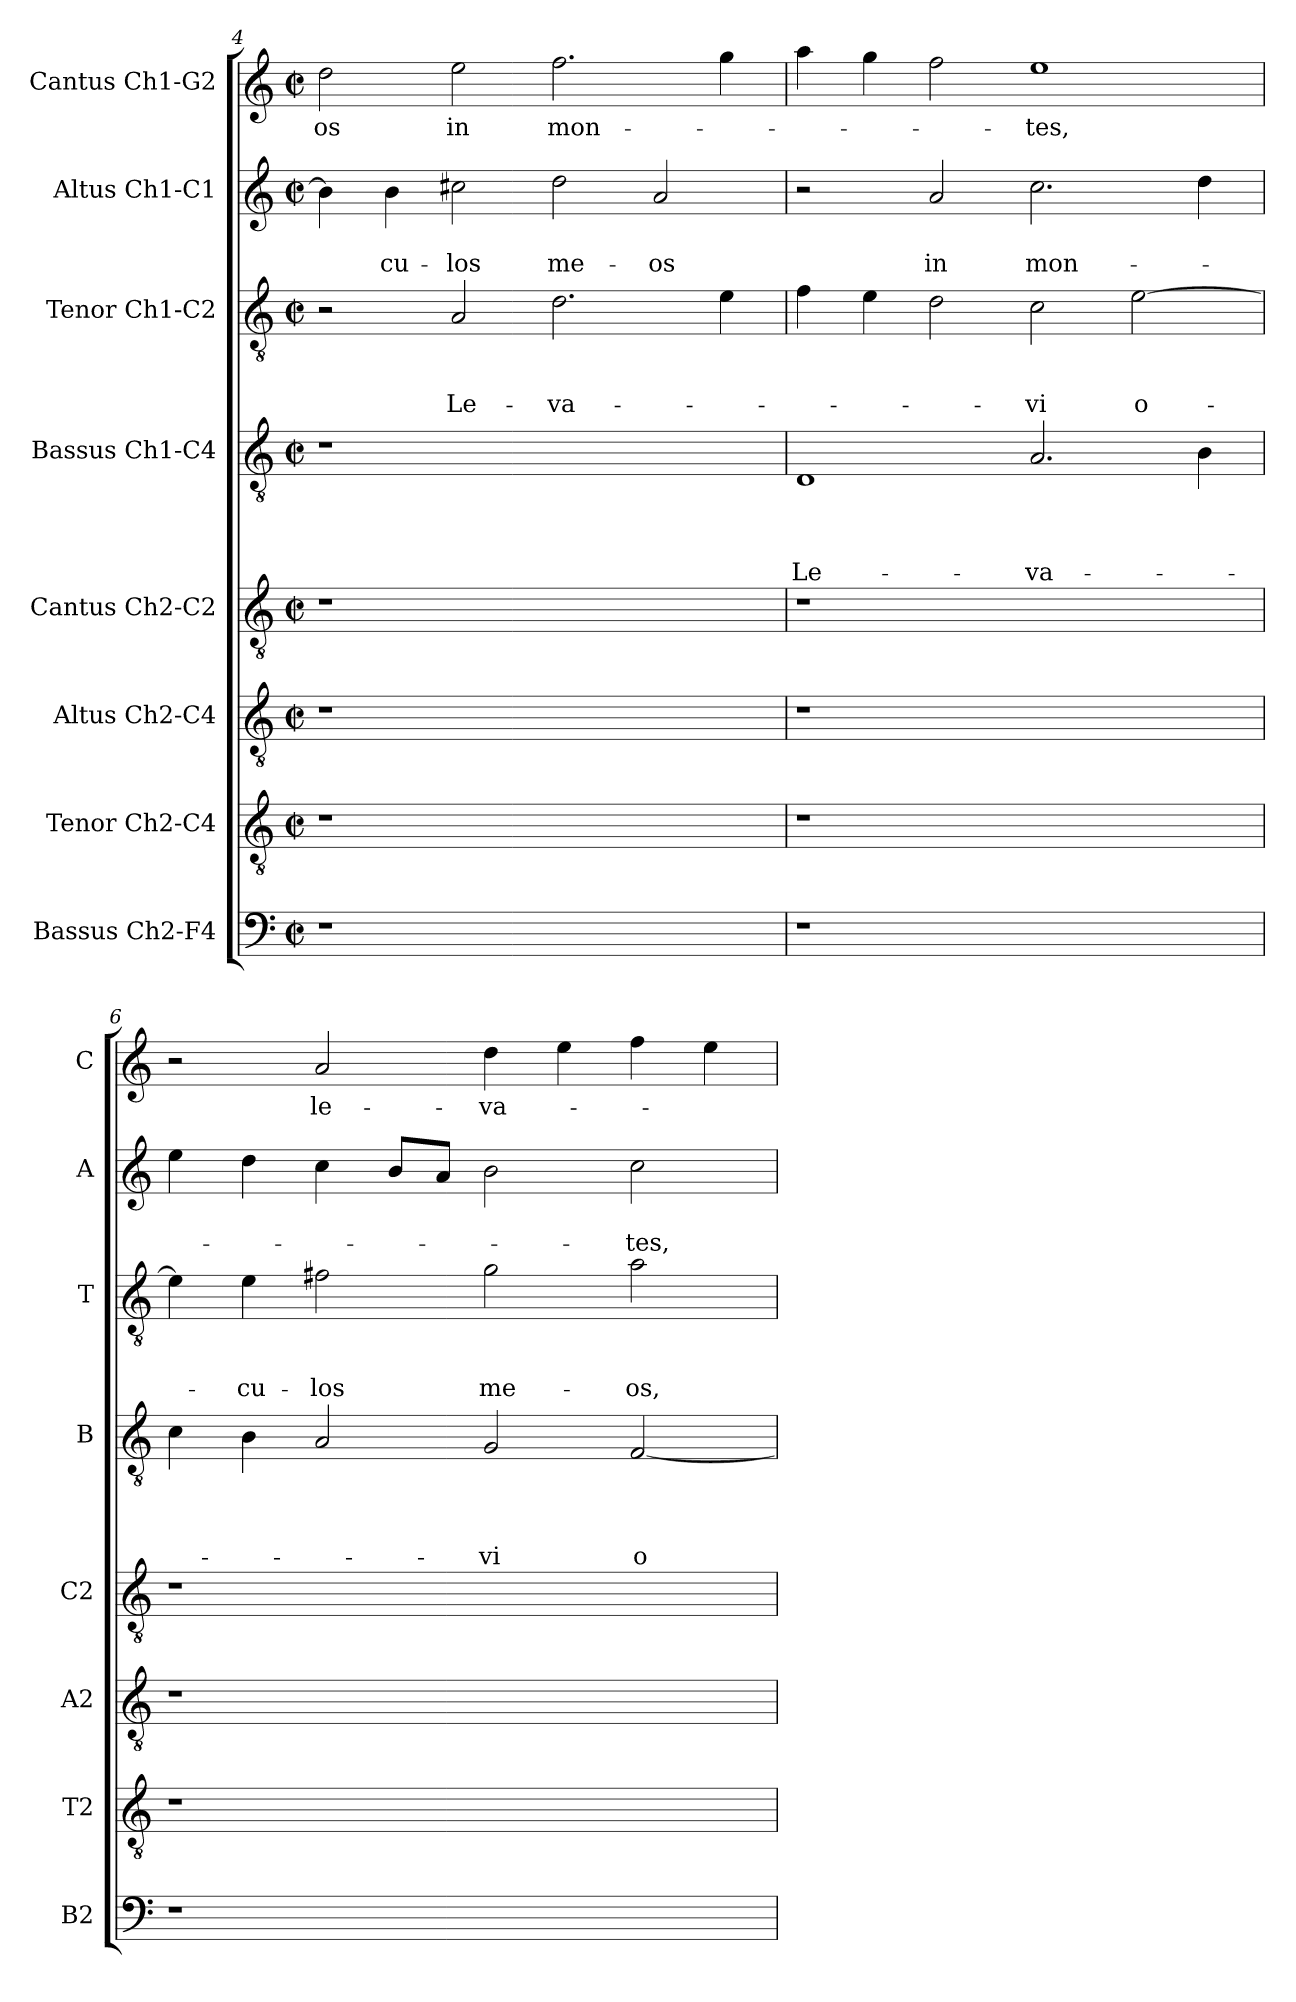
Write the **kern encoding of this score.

**kern	**kern	**kern	**kern	**kern	**text	**text	**text	**text	**kern	**text	**text	**text	**kern	**text	**text	**kern	**text
*part8	*part7	*part6	*part5	*part4	*part4	*part4	*part4	*part4	*part3	*part3	*part3	*part3	*part2	*part2	*part2	*part1	*part1
*staff8	*staff7	*staff6	*staff5	*staff4	*staff4	*staff4	*staff4	*staff4	*staff3	*staff3	*staff3	*staff3	*staff2	*staff2	*staff2	*staff1	*staff1
*I"Bassus Ch2-F4	*I"Tenor Ch2-C4	*I"Altus Ch2-C4	*I"Cantus Ch2-C2	*I"Bassus Ch1-C4	*	*	*	*	*I"Tenor Ch1-C2	*	*	*	*I"Altus Ch1-C1	*	*	*I"Cantus Ch1-G2	*
*I'B2	*I'T2	*I'A2	*I'C2	*I'B	*	*	*	*	*I'T	*	*	*	*I'A	*	*	*I'C	*
*clefF4	*clefGv2	*clefGv2	*clefGv2	*clefGv2	*	*	*	*	*clefGv2	*	*	*	*clefG2	*	*	*clefG2	*
*k[]	*k[]	*k[]	*k[]	*k[]	*	*	*	*	*k[]	*	*	*	*k[]	*	*	*k[]	*
*C:	*C:	*C:	*C:	*C:	*	*	*	*	*C:	*	*	*	*C:	*	*	*C:	*
*M2/2	*M2/2	*M2/2	*M2/2	*M2/2	*	*	*	*	*M2/2	*	*	*	*M2/2	*	*	*M2/2	*
*met(c|)	*met(c|)	*met(c|)	*met(c|)	*met(c|)	*	*	*	*	*met(c|)	*	*	*	*met(c|)	*	*	*met(c|)	*
=4	=4	=4	=4	=4	=4	=4	=4	=4	=4	=4	=4	=4	=4	=4	=4	=4	=4
!	!	!	!	!	!	!	!	!	!	!	!	!	!	!	!	!	!LO:LY:b
1r	1r	1r	1r	1r	.	.	.	.	2r	.	.	.	4b\]	.	.	2dd\	-os
!	!	!	!	!	!	!	!	!	!	!	!	!	!	!	!LO:LY:b	!	!
.	.	.	.	.	.	.	.	.	.	.	.	.	4b\	.	-cu-	.	.
!	!	!	!	!	!	!	!	!	!	!	!	!LO:LY:b	!	!	!LO:LY:b	!	!LO:LY:b
.	.	.	.	.	.	.	.	.	2A/	.	.	Le-	2cc#X\	.	-los	2ee\	in
!	!	!	!	!	!	!	!	!	!	!	!	!LO:LY:b	!	!	!LO:LY:b	!	!LO:LY:b
1ryy	1ryy	1ryy	1ryy	1ryy	.	.	.	.	2.d\	.	.	-va-	2dd\	.	me-	2.ff\	mon-
!	!	!	!	!	!	!	!	!	!	!	!	!	!	!	!LO:LY:b	!	!
.	.	.	.	.	.	.	.	.	.	.	.	.	2a/	.	-os	.	.
.	.	.	.	.	.	.	.	.	4e\	.	.	.	.	.	.	4gg\	.
=5	=5	=5	=5	=5	=5	=5	=5	=5	=5	=5	=5	=5	=5	=5	=5	=5	=5
!	!	!	!	!	!	!	!	!LO:LY:b	!	!	!	!	!	!	!	!	!
1r	1r	1r	1r	1D	.	.	.	Le-	4f\	.	.	.	2r	.	.	4aa\	.
.	.	.	.	.	.	.	.	.	4e\	.	.	.	.	.	.	4gg\	.
!	!	!	!	!	!	!	!	!	!	!	!	!	!	!	!LO:LY:b	!	!
.	.	.	.	.	.	.	.	.	2d\	.	.	.	2a/	.	in	2ff\	.
!	!	!	!	!	!	!	!	!LO:LY:b	!	!	!	!LO:LY:b	!	!	!LO:LY:b	!	!LO:LY:b
1ryy	1ryy	1ryy	1ryy	2.A/	.	.	.	-va-	2c\	.	.	-vi	2.cc\	.	mon-	1ee	-tes,
!	!	!	!	!	!	!	!	!	!	!	!	!LO:LY:b	!	!	!	!	!
.	.	.	.	.	.	.	.	.	[2e\	.	.	o-	.	.	.	.	.
.	.	.	.	4B\	.	.	.	.	.	.	.	.	4dd\	.	.	.	.
!!LO:LB:g=z
=6	=6	=6	=6	=6	=6	=6	=6	=6	=6	=6	=6	=6	=6	=6	=6	=6	=6
1r	1r	1r	1r	4c\	.	.	.	.	4e\]	.	.	.	4ee\	.	.	2r	.
!	!	!	!	!	!	!	!	!	!	!	!	!LO:LY:b	!	!	!	!	!
.	.	.	.	4B\	.	.	.	.	4e\	.	.	-cu-	4dd\	.	.	.	.
!	!	!	!	!	!	!	!	!	!	!	!	!LO:LY:b	!	!	!	!	!LO:LY:b
.	.	.	.	2A/	.	.	.	.	2f#X\	.	.	-los	4cc\	.	.	2a/	le-
.	.	.	.	.	.	.	.	.	.	.	.	.	8b/L	.	.	.	.
.	.	.	.	.	.	.	.	.	.	.	.	.	8a/J	.	.	.	.
!	!	!	!	!	!	!	!	!LO:LY:b	!	!	!	!LO:LY:b	!	!	!	!	!LO:LY:b
1ryy	1ryy	1ryy	1ryy	2G/	.	.	.	-vi	2g\	.	.	me-	2b\	.	.	4dd\	-va-
.	.	.	.	.	.	.	.	.	.	.	.	.	.	.	.	4ee\	.
!	!	!	!	!	!	!	!	!LO:LY:b	!	!	!	!LO:LY:b	!	!	!LO:LY:b	!	!
.	.	.	.	[2F/	.	.	.	o-	2a\	.	.	-os,	2cc\	.	-tes,	4ff\	.
.	.	.	.	.	.	.	.	.	.	.	.	.	.	.	.	4ee\	.
=	=	=	=	=	=	=	=	=	=	=	=	=	=	=	=	=	=
*-	*-	*-	*-	*-	*-	*-	*-	*-	*-	*-	*-	*-	*-	*-	*-	*-	*-
